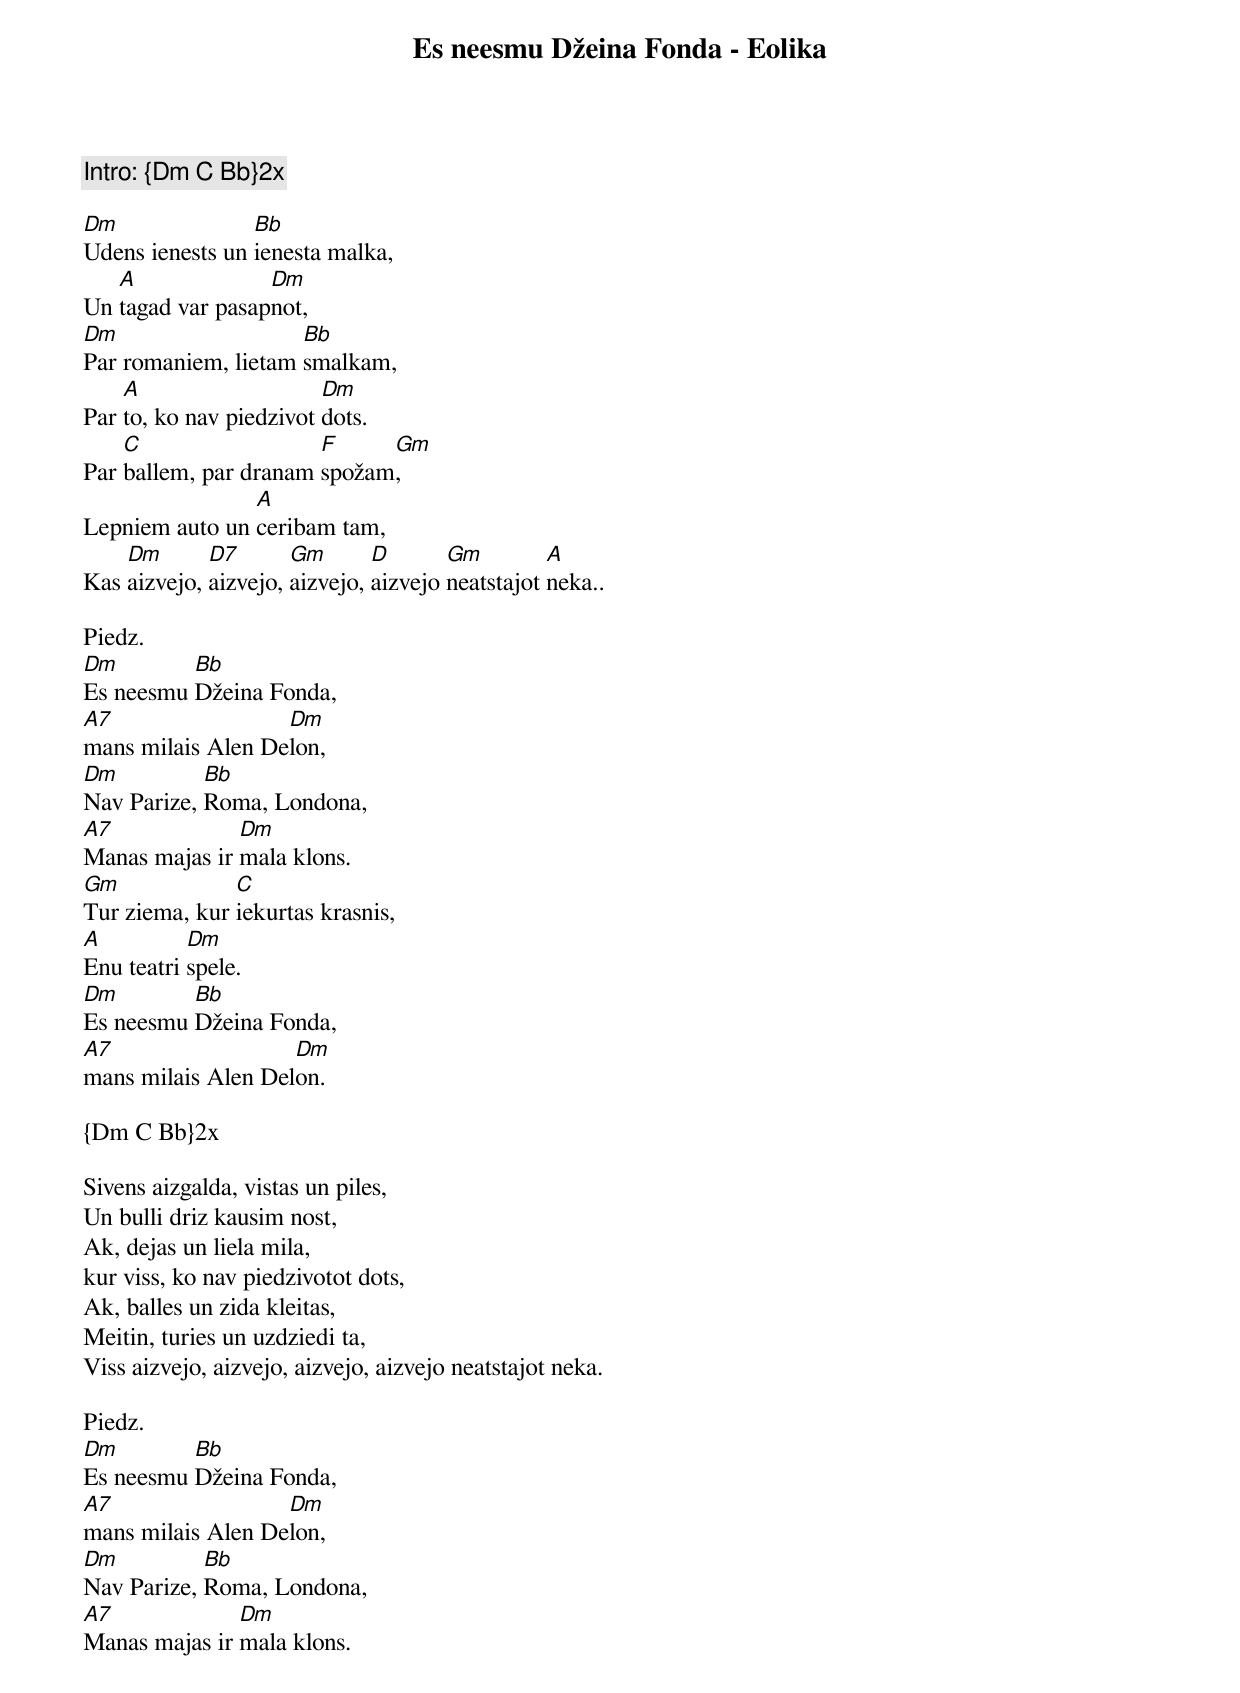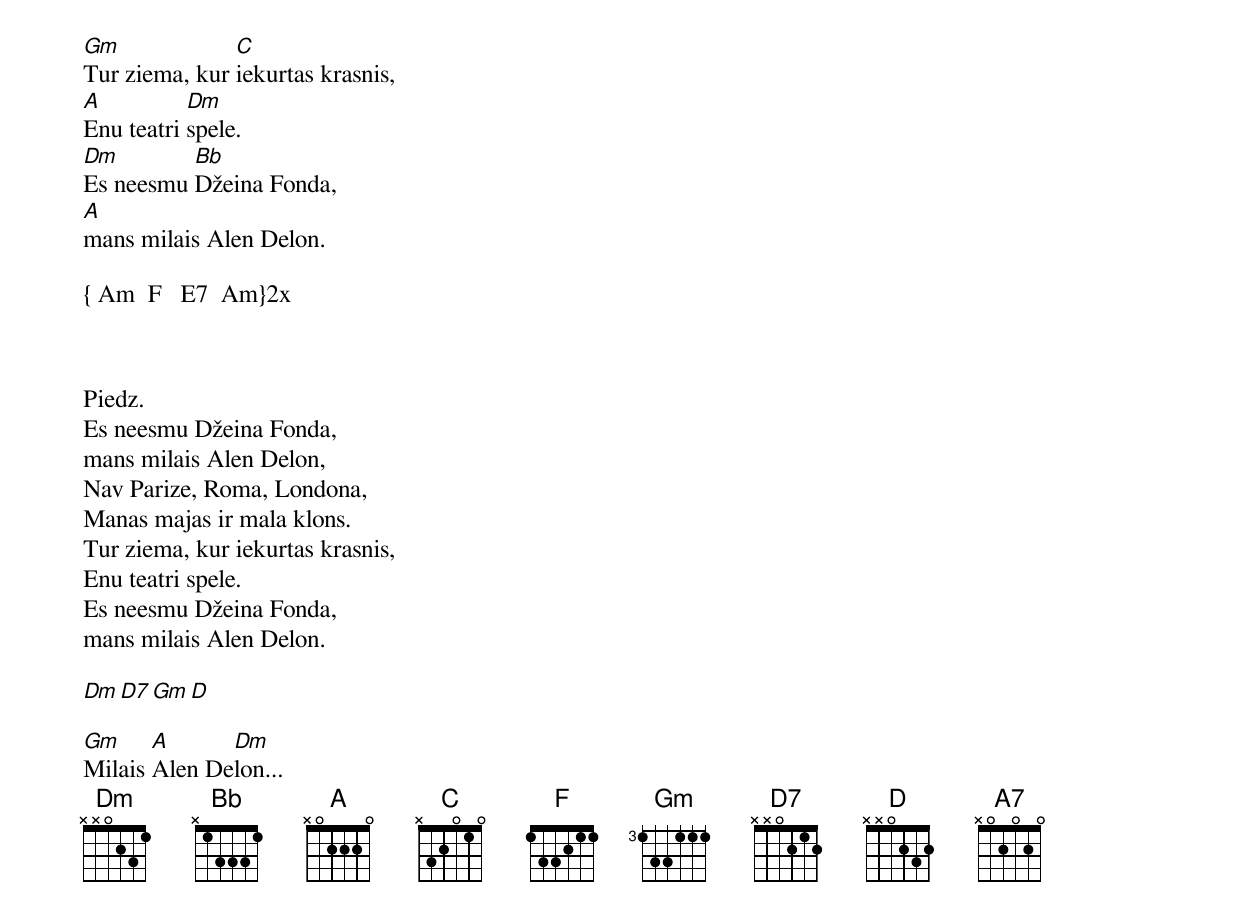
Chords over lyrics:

Es neesmu Džeina Fonda - Eolika

Intro: {Dm C Bb}2x

Dm               Bb
Udens ienests un ienesta malka,
   A              Dm
Un tagad var pasapnot,
Dm                   Bb
Par romaniem, lietam smalkam,
    A                    Dm
Par to, ko nav piedzivot dots.
    C                  F     Gm
Par ballem, par dranam spožam,
                A
Lepniem auto un ceribam tam,
    Dm       D7       Gm       D       Gm         A
Kas aizvejo, aizvejo, aizvejo, aizvejo neatstajot neka..

Piedz.
Dm        Bb
Es neesmu Džeina Fonda,
A7                 Dm
mans milais Alen Delon,
Dm          Bb
Nav Parize, Roma, Londona,
A7             Dm
Manas majas ir mala klons.
Gm             C
Tur ziema, kur iekurtas krasnis,
A          Dm
Enu teatri spele.
Dm        Bb
Es neesmu Džeina Fonda,
A7                  Dm
mans milais Alen Delon.

{Dm C Bb}2x

Sivens aizgalda, vistas un piles,
Un bulli driz kausim nost,
Ak, dejas un liela mila,
kur viss, ko nav piedzivotot dots,
Ak, balles un zida kleitas,
Meitin, turies un uzdziedi ta,
Viss aizvejo, aizvejo, aizvejo, aizvejo neatstajot neka.

Piedz.
Dm        Bb
Es neesmu Džeina Fonda,
A7                 Dm
mans milais Alen Delon,
Dm          Bb
Nav Parize, Roma, Londona,
A7             Dm
Manas majas ir mala klons.
Gm             C
Tur ziema, kur iekurtas krasnis,
A          Dm
Enu teatri spele.
Dm        Bb
Es neesmu Džeina Fonda,
A
mans milais Alen Delon.

{ Am  F   E7  Am}2x



Piedz.
Es neesmu Džeina Fonda,
mans milais Alen Delon,
Nav Parize, Roma, Londona,
Manas majas ir mala klons.
Tur ziema, kur iekurtas krasnis,
Enu teatri spele.
Es neesmu Džeina Fonda,
mans milais Alen Delon.

Dm   D7   Gm   D

Gm     A      Dm
Milais Alen Delon...
